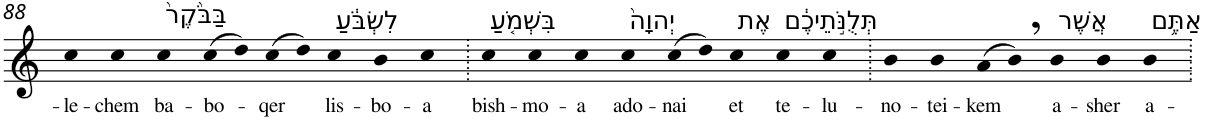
**kern	**text
*part1	*part1
*staff1	*staff1
*I"Piano	*
*I'Pno	*
!!LO:PB:g=z
*clefG2	*
*k[]	*
=88	=88
!	!LO:LY:b
4cc	-le-
!	!LO:LY:b
4cc	-chem
!LO:TX:a:t=בַּבֹּ֙קֶר֙	!
!	!LO:LY:b
4cc	ba-
!	!LO:LY:b
(>8cc	-bo-
8dd)	.
!	!LO:LY:b
(>8cc	-qer
8dd)	.
!LO:TX:a:t=לִשְׂבֹּ֔עַ	!
!	!LO:LY:b
4cc	lis-
!	!LO:LY:b
4b	-bo-
!	!LO:LY:b
4cc	-a
=89.	=89.
!LO:TX:a:t=בִּשְׁמֹ֤עַ	!
!	!LO:LY:b
4cc	bish-
!	!LO:LY:b
4cc	-mo-
!	!LO:LY:b
4cc	-a
!LO:TX:a:t=יְהוָה֙	!
!	!LO:LY:b
4cc	ado-
!	!LO:LY:b
(>8cc	-nai
8dd)	.
!LO:TX:a:t=אֶת	!
!	!LO:LY:b
4cc	et
!LO:TX:a:t=תְּלֻנֹּ֣תֵיכֶ֔ם	!
!	!LO:LY:b
4cc	te-
!	!LO:LY:b
4cc	-lu-
=90.	=90.
!	!LO:LY:b
4b	-no-
!	!LO:LY:b
4b	-tei-
!	!LO:LY:b
(>8a	-kem
8b,)	.
!LO:TX:a:t=אֲשֶׁר	!
!	!LO:LY:b
4b	a-
!	!LO:LY:b
4b	-sher
!LO:TX:a:t=אַתֶּ֥ם	!
!	!LO:LY:b
4b	a-
=.	=.
*-	*-
